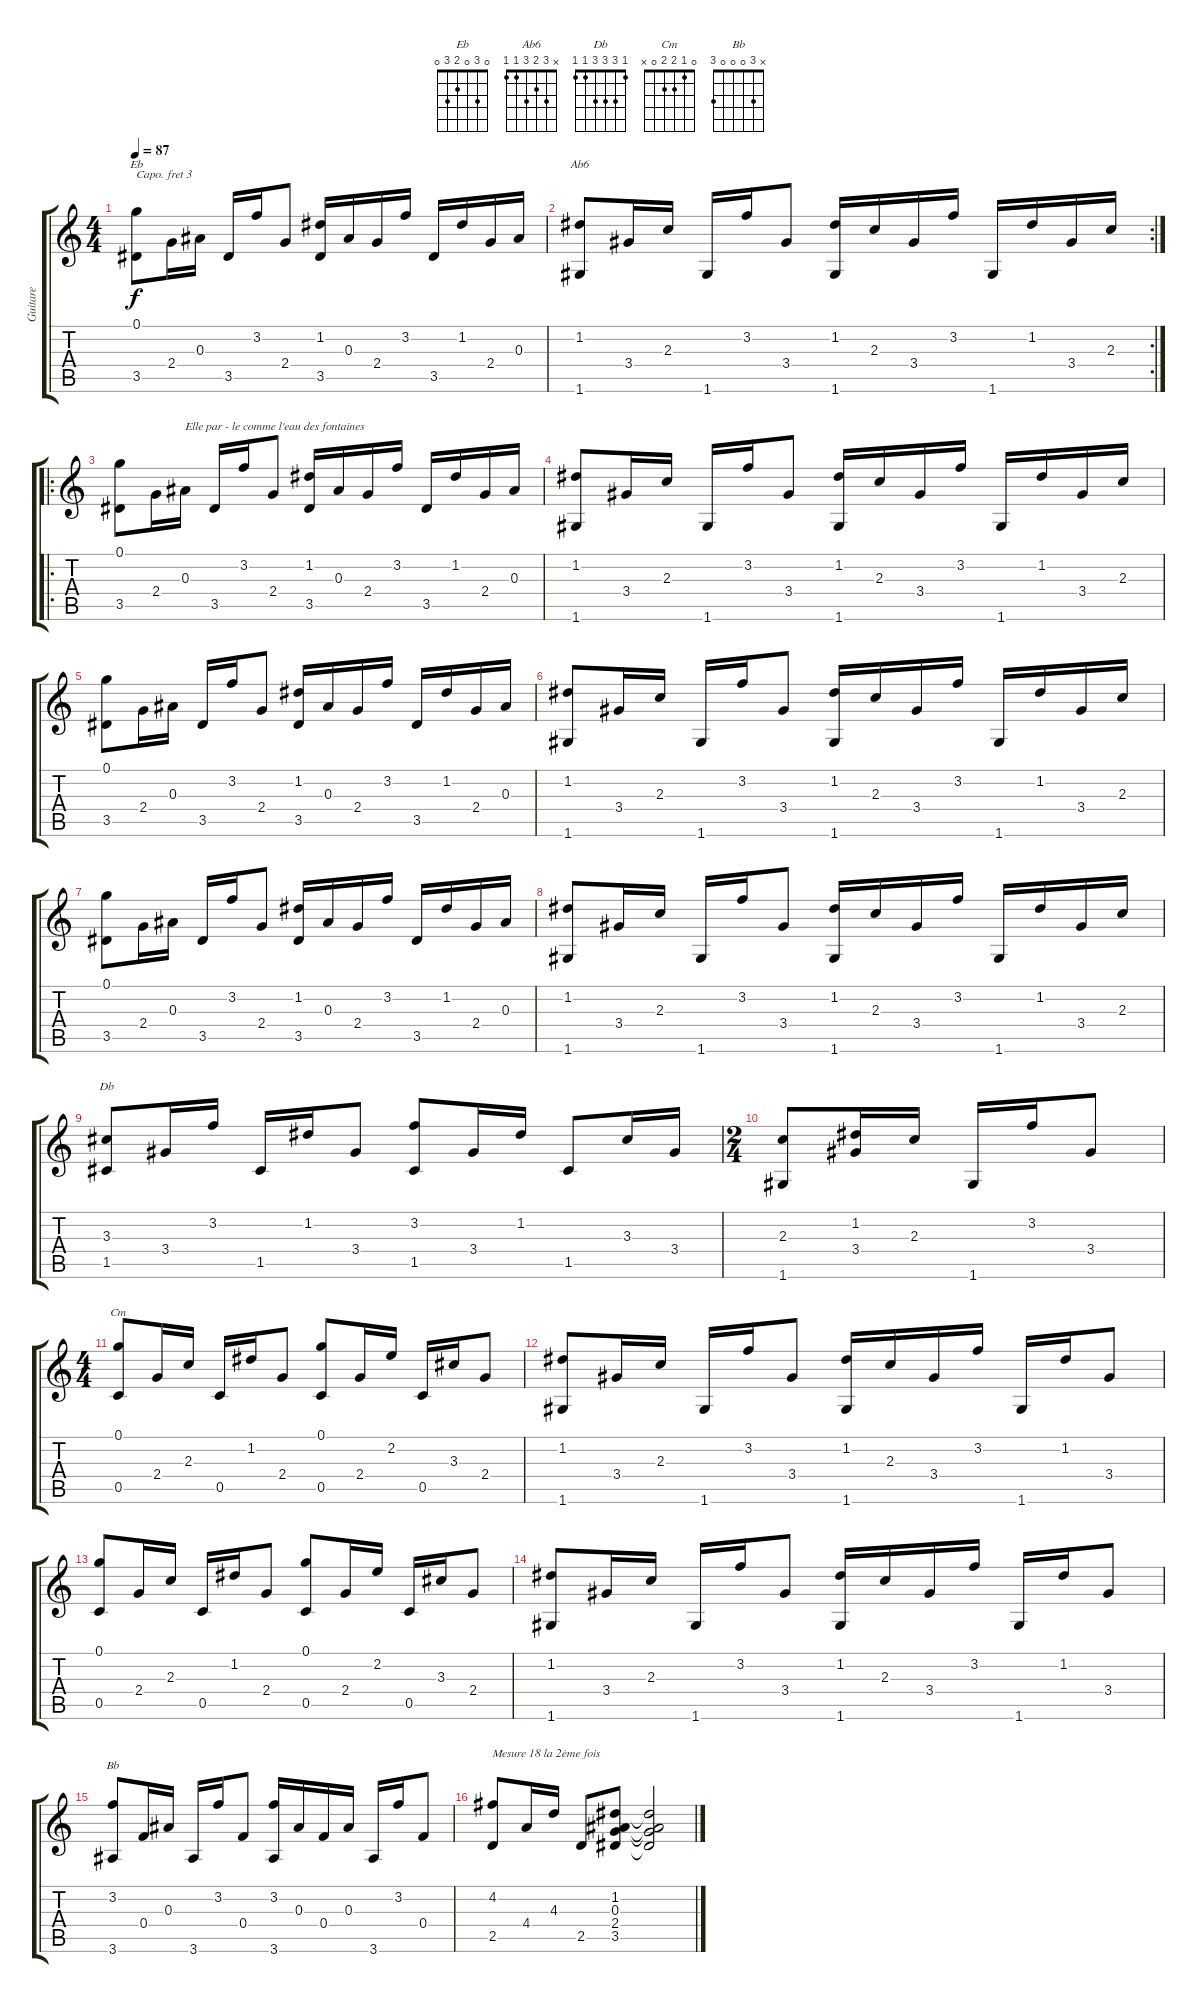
\track ("Guitare" "Guitare") {instrument acousticguitarnylon}
\staff {score tabs}
\capo 3
\tuning (E4 B3 G3 D3 A2 E2) {hide}
\chord ("Eb" 0 3 0 2 3 0)
\chord ("Ab6" x 3 2 3 1 1)
\chord ("Db" 1 3 3 3 1 1)
\chord ("Cm" 0 1 2 2 0 x)
\chord ("Bb" x 3 0 0 0 3)
\ts (4 4)
\tempo 87
\clef g2
\ks c
(0.1 3.5).8{ch "Eb" dy f instrument acousticguitarnylon} 2.4.16 0.3.16 3.5.16 3.2.16 2.4.8 (1.2 3.5).16 0.3.16 2.4.16 3.2.16 3.5.16 1.2.16 2.4.16 0.3.16 |
\rc 2
(1.2 1.6).8{ch "Ab6"} 3.4.16 2.3.16 1.6.16 3.2.16 3.4.8 (1.2 1.6).16 2.3.16 3.4.16 3.2.16 1.6.16 1.2.16 3.4.16 2.3.16 |
\ro
(0.1 3.5).8 2.4.16 0.3.16{txt "Elle par - le comme l'eau des fontaines"} 3.5.16 3.2.16 2.4.8 (1.2 3.5).16 0.3.16 2.4.16 3.2.16 3.5.16 1.2.16 2.4.16 0.3.16 |
(1.2 1.6).8 3.4.16 2.3.16 1.6.16 3.2.16 3.4.8 (1.2 1.6).16 2.3.16 3.4.16 3.2.16 1.6.16 1.2.16 3.4.16 2.3.16 |
(0.1 3.5).8 2.4.16 0.3.16 3.5.16 3.2.16 2.4.8 (1.2 3.5).16 0.3.16 2.4.16 3.2.16 3.5.16 1.2.16 2.4.16 0.3.16 |
(1.2 1.6).8 3.4.16 2.3.16 1.6.16 3.2.16 3.4.8 (1.2 1.6).16 2.3.16 3.4.16 3.2.16 1.6.16 1.2.16 3.4.16 2.3.16 |
(0.1 3.5).8 2.4.16 0.3.16 3.5.16 3.2.16 2.4.8 (1.2 3.5).16 0.3.16 2.4.16 3.2.16 3.5.16 1.2.16 2.4.16 0.3.16 |
(1.2 1.6).8 3.4.16 2.3.16 1.6.16 3.2.16 3.4.8 (1.2 1.6).16 2.3.16 3.4.16 3.2.16 1.6.16 1.2.16 3.4.16 2.3.16 |
(3.3 1.5).8{ch "Db"} 3.4.16 3.2.16 1.5.16 1.2.16 3.4.8 (3.2 1.5).8 3.4.16 1.2.16 1.5.8 3.3.16 3.4.16 |
\ts (2 4)
(2.3 1.6).8 (1.2 3.4).16 2.3.16 1.6.16 3.2.16 3.4.8 |
\ts (4 4)
(0.1 0.5).8{ch "Cm"} 2.4.16 2.3.16 0.5.16 1.2.16 2.4.8 (0.1 0.5).8 2.4.16 2.2.16 0.5.16 3.3.16 2.4.8 |
(1.2 1.6).8 3.4.16 2.3.16 1.6.16 3.2.16 3.4.8 (1.2 1.6).16 2.3.16 3.4.16 3.2.16 1.6.16 1.2.16 3.4.8 |
(0.1 0.5).8 2.4.16 2.3.16 0.5.16 1.2.16 2.4.8 (0.1 0.5).8 2.4.16 2.2.16 0.5.16 3.3.16 2.4.8 |
(1.2 1.6).8 3.4.16 2.3.16 1.6.16 3.2.16 3.4.8 (1.2 1.6).16 2.3.16 3.4.16 3.2.16 1.6.16 1.2.16 3.4.8 |
(3.2 3.6).8{ch "Bb"} 0.4.16 0.3.16 3.6.16 3.2.16 0.4.8 (3.2 3.6).16 0.3.16 0.4.16 0.3.16 3.6.16 3.2.16 0.4.8 |
(4.2 2.5).8{txt "Mesure 18 la 2ème fois"} 4.4.16 4.3.16 2.5.8 (1.2 0.3 2.4 3.5).8 (1.2{t} 0.3{t} 2.4{t} 3.5{t}).2
